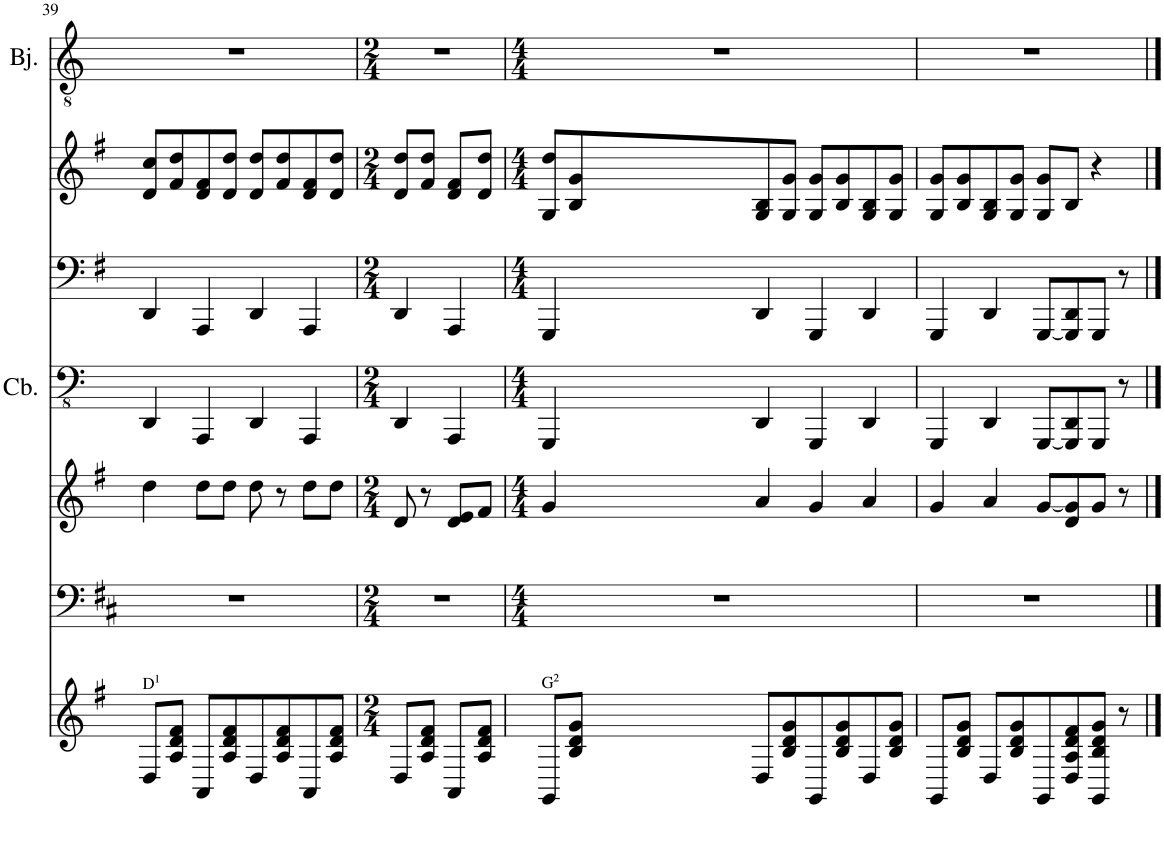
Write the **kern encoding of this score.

**kern	**kern	**kern	**kern	**kern	**kern	**kern
*part7	*part6	*part5	*part4	*part3	*part2	*part1
*staff7	*staff6	*staff5	*staff4	*staff3	*staff2	*staff1
*I"ACC. GUITAR	*I"ACCGUITMELODY	*I"BANJO MELODY	*I"Double Bass	*I"BASS	*I"BANJO ROLL	*I"Banjo
*I'Ac Gtr	*	*I'Bjo	*	*	*I'Bjo	*I'Bj.
!!LO:PB:g=z
*clefG2	*clefF4	*clefG2	*clefFv4	*clefF4	*clefG2	*clefGv2
*	*	*Trd7c12	*Trd7c12	*	*Trd7c12	*Trd7c12
*k[f#]	*k[f#c#]	*k[f#]	*k[]	*k[f#]	*k[f#]	*k[]
*M2/4	*M4/4	*M4/4	*M4/4	*M4/4	*M4/4	*M4/4
=39	=39	=39	=39	=39	=39	=39
!LO:TX:a:t=D¹	!	!	!	!	!	!
8D/L	1r	4dd\	4DDD/	4DD/	8d/ 8cc/L	1r
8A/ 8d/ 8f#/J	.	.	.	.	8f#/ 8dd/	.
8AA/L	.	8dd\L	4AAAA/	4AAA/	8d/ 8f#/	.
8A/ 8d/ 8f#/	.	8dd\J	.	.	8d/ 8dd/J	.
8D/	.	8dd\	4DDD/	4DD/	8d/ 8dd/L	.
8A/ 8d/ 8f#/	.	8r	.	.	8f#/ 8dd/	.
8AA/	.	8dd\L	4AAAA/	4AAA/	8d/ 8f#/	.
8A/ 8d/ 8f#/J	.	8dd\J	.	.	8d/ 8dd/J	.
=40	=40	=40	=40	=40	=40	=40
*M2/4	*M2/4	*M2/4	*M2/4	*M2/4	*M2/4	*M2/4
8D/L	2r	8d/	4DDD/	4DD/	8d/ 8dd/L	2r
8A/ 8d/ 8f#/J	.	8r	.	.	8f#/ 8dd/J	.
8AA/L	.	8d/ 8e/L	4AAAA/	4AAA/	8d/ 8f#/L	.
8A/ 8d/ 8f#/J	.	8f#/J	.	.	8d/ 8dd/J	.
=41	=41	=41	=41	=41	=41	=41
*	*M4/4	*M4/4	*M4/4	*M4/4	*M4/4	*M4/4
!LO:TX:a:t=G²	!	!	!	!	!	!
8GG/L	1r	4g/	4GGGG/	4GGG/	8G/ 8dd/L	1r
8B/ 8d/ 8g/J	.	.	.	.	8B/ 8g/	.
8D/L	.	4a/	4DDD/	4DD/	8G/ 8B/	.
8B/ 8d/ 8g/	.	.	.	.	8G/ 8g/J	.
8GG/	.	4g/	4GGGG/	4GGG/	8G/ 8g/L	.
8B/ 8d/ 8g/	.	.	.	.	8B/ 8g/	.
8D/	.	4a/	4DDD/	4DD/	8G/ 8B/	.
8B/ 8d/ 8g/J	.	.	.	.	8G/ 8g/J	.
=42	=42	=42	=42	=42	=42	=42
8GG/L	1r	4g/	4GGGG/	4GGG/	8G/ 8g/L	1r
8B/ 8d/ 8g/J	.	.	.	.	8B/ 8g/	.
8D/L	.	4a/	4DDD/	4DD/	8G/ 8B/	.
8B/ 8d/ 8g/	.	.	.	.	8G/ 8g/J	.
8GG/	.	[8g/L	[8GGGG/L	[8GGG/L	8G/ 8g/L	.
8D/ 8A/ 8d/ 8f#/	.	8d/ 8g/]	8GGGG/] 8DDD/	8GGG/] 8DD/	8B/J	.
8GG/ 8B/ 8d/ 8g/J	.	8g/J	8GGGG/J	8GGG/J	4r	.
8r	.	8r	8r	8r	.	.
==	==	==	==	==	==	==
*-	*-	*-	*-	*-	*-	*-
